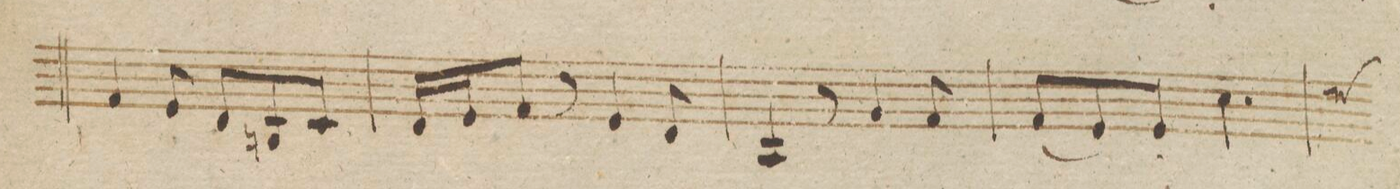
**kern	**dynam
*I"Violino 2do	*
*clefG2	*
*k[b-e-]	*
*M6/8	*
4f/	.
8e-/	.
8d/L	.
8Bn/	.
8c/J	.
=50	=50
16d/LL	.
16e-/J	.
8f/J	.
8r	.
4e-/	.
8d/	.
=51	=51
4A/	.
8r	.
4g/	.
8f/	.
=52	=52
(8f/L	.
8e-/)	.
8e-'/J	.
4.cc\	.
*custos:dd	*
=53	=53
*-	*-
